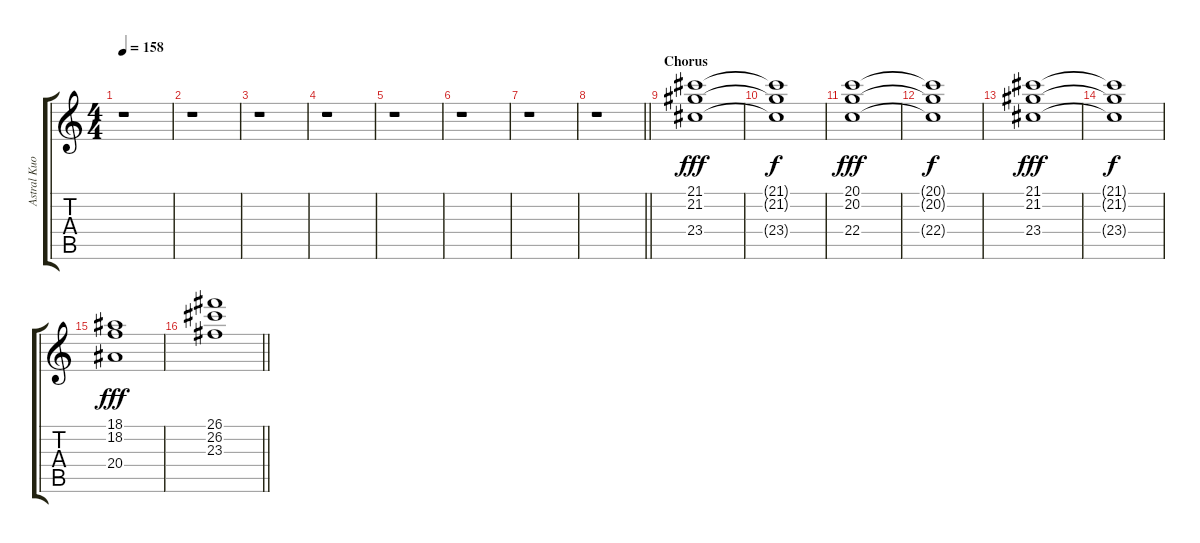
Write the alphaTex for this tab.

\track ("Astral Kuoro" "Astral Kuo") {instrument stringensemble2}
\staff {score tabs}
\tuning (E4 B3 G3 D3 A2 E2) {hide}
\ts (4 4)
\tempo 158
\clef g2
\ks c
r.1{dy fff} |
r.1 |
r.1 |
r.1 |
r.1 |
r.1 |
r.1 |
\barLineRight lightlight
r.1 |
\section ("" "Chorus")
(21.1 21.2 23.4).1 |
(21.1{t} 21.2{t} 23.4{t}).1{dy f} |
(20.1 20.2 22.4).1{dy fff} |
(20.1{t} 20.2{t} 22.4{t}).1{dy f} |
(21.1 21.2 23.4).1{dy fff} |
(21.1{t} 21.2{t} 23.4{t}).1{dy f} |
(18.1 18.2 20.4).1{dy fff} |
\barLineRight lightlight
(26.1 26.2 23.3).1
